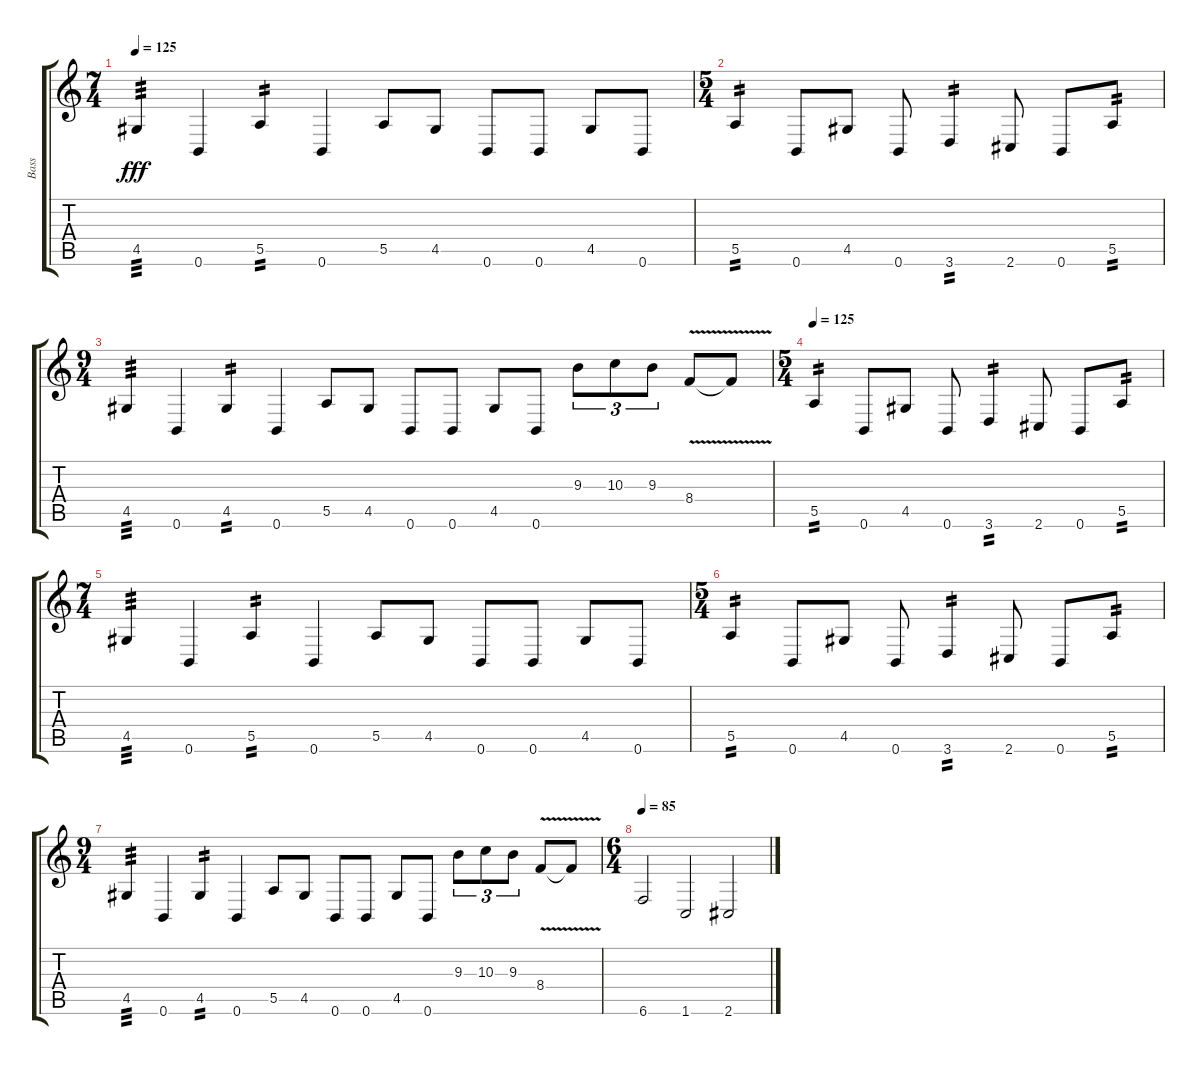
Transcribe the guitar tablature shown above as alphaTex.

\track ("Bass" "Bass") {instrument electricbasspick}
\staff {score tabs}
\tuning (B3 Gb3 D3 A2 E2 B1) {hide}
\ts (7 4)
\tempo 125
\clef g2
\ks c
4.5.4{tp 3 dy fff} 0.6.4 5.5.4{tp 2} 0.6.4 5.5.8 4.5.8 0.6.8 0.6.8 4.5.8 0.6.8 |
\ts (5 4)
5.5.4{tp 2 volume 13} 0.6.8 4.5.8 0.6.8 3.6.4{tp 2} 2.6.8 0.6.8 5.5.8{tp 2} |
\ts (9 4)
4.5.4{tp 3} 0.6.4 4.5.4{tp 2} 0.6.4 5.5.8 4.5.8 0.6.8 0.6.8 4.5.8 0.6.8 9.3.8{tu (3 2)} 10.3.8{tu (3 2)} 9.3.8{tu (3 2)} 8.4{v}.8 8.4{t}.8 |
\ts (5 4)
\tempo 125
5.5.4{tp 2} 0.6.8 4.5.8 0.6.8 3.6.4{tp 2} 2.6.8 0.6.8 5.5.8{tp 2} |
\ts (7 4)
4.5.4{tp 3} 0.6.4 5.5.4{tp 2} 0.6.4 5.5.8 4.5.8 0.6.8 0.6.8 4.5.8 0.6.8 |
\ts (5 4)
5.5.4{tp 2 volume 13} 0.6.8 4.5.8 0.6.8 3.6.4{tp 2} 2.6.8 0.6.8 5.5.8{tp 2} |
\ts (9 4)
4.5.4{tp 3} 0.6.4 4.5.4{tp 2} 0.6.4 5.5.8 4.5.8 0.6.8 0.6.8 4.5.8 0.6.8 9.3.8{tu (3 2)} 10.3.8{tu (3 2)} 9.3.8{tu (3 2)} 8.4{v}.8 8.4{t}.8 |
\ts (6 4)
\tempo 85
6.6.2 1.6.2 2.6.2
